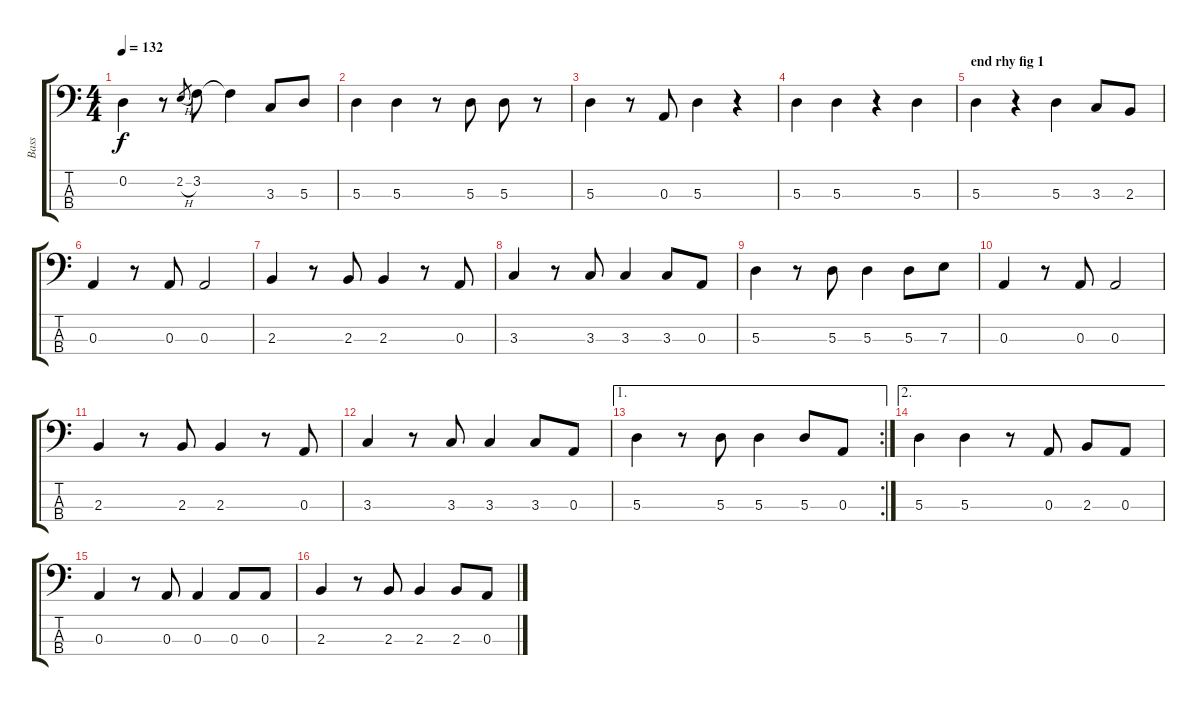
\track ("Bass" "Bass") {instrument electricbassfinger}
\staff {score tabs}
\tuning (G2 D2 A1 E1) {hide}
\ts (4 4)
\tempo 132
\clef f4
\ks c
0.2.4{dy f} r.8 2.2{h}.8{gr} 3.2.8 3.2{t}.4 3.3.8 5.3.8 |
5.3.4 5.3.4 r.8 5.3.8 5.3.8 r.8 |
5.3.4 r.8 0.3.8 5.3.4 r.4 |
5.3.4 5.3.4 r.4 5.3.4 |
\section ("" "end rhy fig 1")
5.3.4 r.4 5.3.4 3.3.8 2.3.8 |
0.3.4 r.8 0.3.8 0.3.2 |
2.3.4 r.8 2.3.8 2.3.4 r.8 0.3.8 |
3.3.4 r.8 3.3.8 3.3.4 3.3.8 0.3.8 |
5.3.4 r.8 5.3.8 5.3.4 5.3.8 7.3.8 |
0.3.4 r.8 0.3.8 0.3.2 |
2.3.4 r.8 2.3.8 2.3.4 r.8 0.3.8 |
3.3.4 r.8 3.3.8 3.3.4 3.3.8 0.3.8 |
\ae 1
\rc 2
5.3.4 r.8 5.3.8 5.3.4 5.3.8 0.3.8 |
\ae 2
5.3.4 5.3.4 r.8 0.3.8 2.3.8 0.3.8 |
0.3.4 r.8 0.3.8 0.3.4 0.3.8 0.3.8 |
2.3.4 r.8 2.3.8 2.3.4 2.3.8 0.3.8
